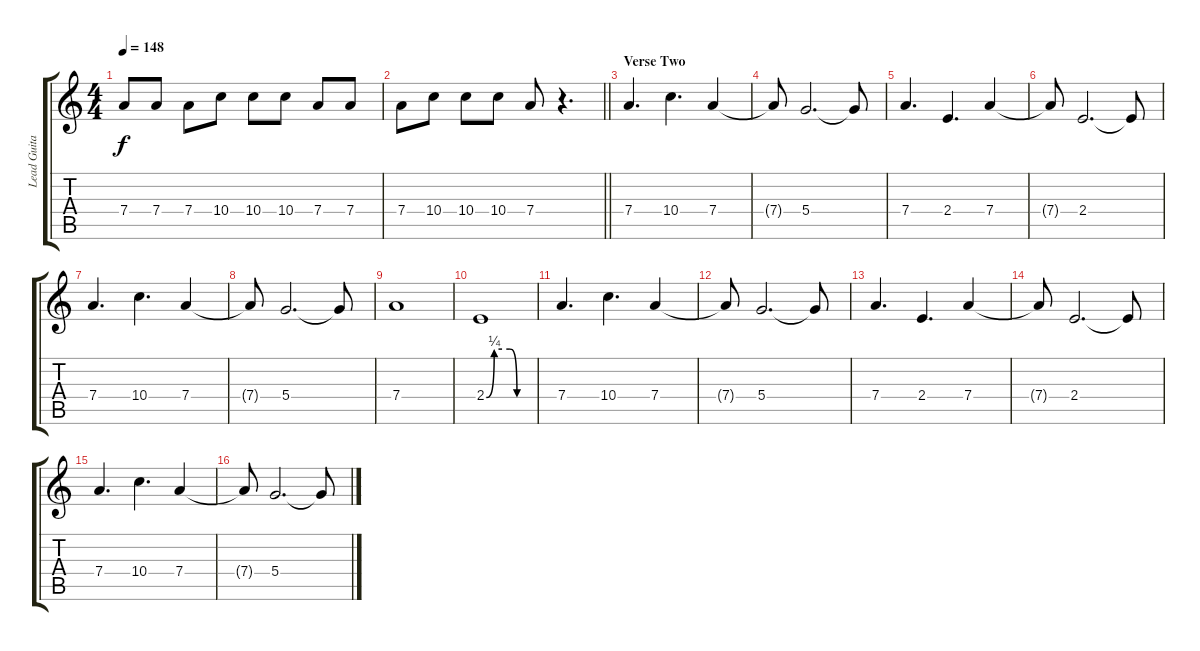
\track ("Lead Guitar" "Lead Guita") {instrument distortionguitar}
\staff {score tabs}
\tuning (E4 B3 G3 D3 A2 E2) {hide}
\ts (4 4)
\tempo 148
\clef g2
\ks c
7.4.8{dy f volume 16 balance 8} 7.4.8 7.4.8 10.4.8 10.4.8 10.4.8 7.4.8 7.4.8 |
\barLineRight lightlight
7.4.8 10.4.8 10.4.8 10.4.8 7.4.8 r.4{d} |
\section ("" "Verse Two")
7.4.4{d volume 12 balance 15 instrument distortionguitar} 10.4.4{d} 7.4.4 |
7.4{t}.8 5.4.2{d} 5.4{t}.8 |
7.4.4{d} 2.4.4{d} 7.4.4 |
7.4{t}.8 2.4.2{d} 2.4{t}.8 |
7.4.4{d} 10.4.4{d} 7.4.4 |
7.4{t}.8 5.4.2{d} 5.4{t}.8 |
7.4.1 |
2.4{be (custom 0 0 10 1 20 1 30 1 39 0 60 0)}.1 |
7.4.4{d} 10.4.4{d} 7.4.4 |
7.4{t}.8 5.4.2{d} 5.4{t}.8 |
7.4.4{d} 2.4.4{d} 7.4.4 |
7.4{t}.8 2.4.2{d} 2.4{t}.8 |
7.4.4{d} 10.4.4{d} 7.4.4 |
7.4{t}.8 5.4.2{d} 5.4{t}.8
